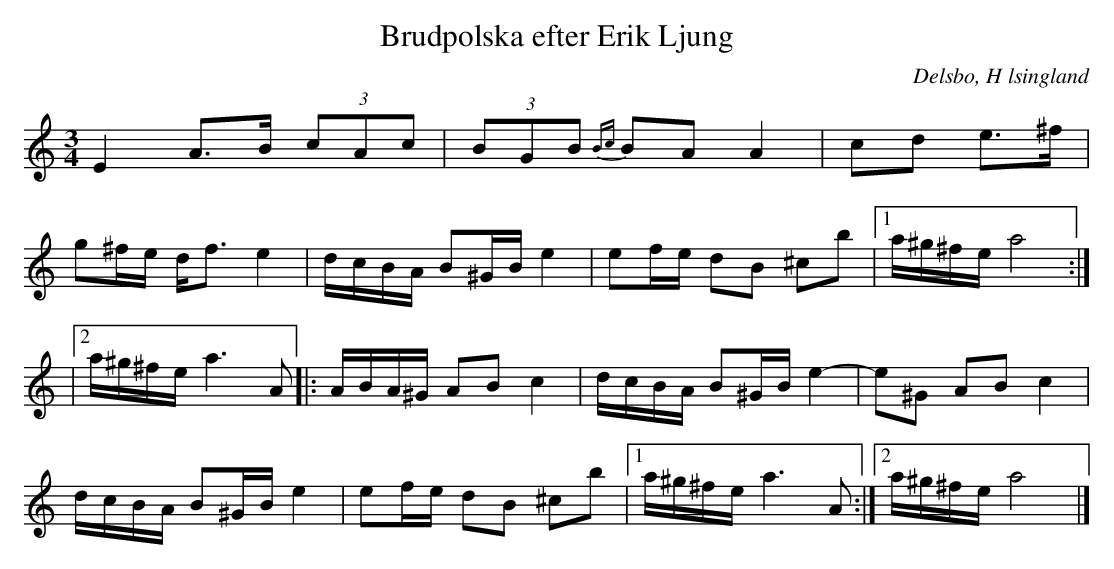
X:1
T: Brudpolska efter Erik Ljung
O: Delsbo, H lsingland
M: 3/4
L: 1/8
K: Am
E2 A>B (3cAc| (3BGB {Bc}BA A2|cd e>^f|
g^f/e/ d/f3/2 e2 | d/c/B/A/ B^G/B/ e2 | ef/e/ dB ^cb |1 a/^g/^f/e/ a4 :|
|2 a/^g/^f/e/ a3 A |: A/B/A/^G/ AB c2 | d/c/B/A/ B^G/B/ e2- | e^G AB c2 |
d/c/B/A/ B^G/B/ e2 | ef/e/ dB ^cb |1 a/^g/^f/e/ a3 A :|2 a/^g/^f/e/ a4 |]
